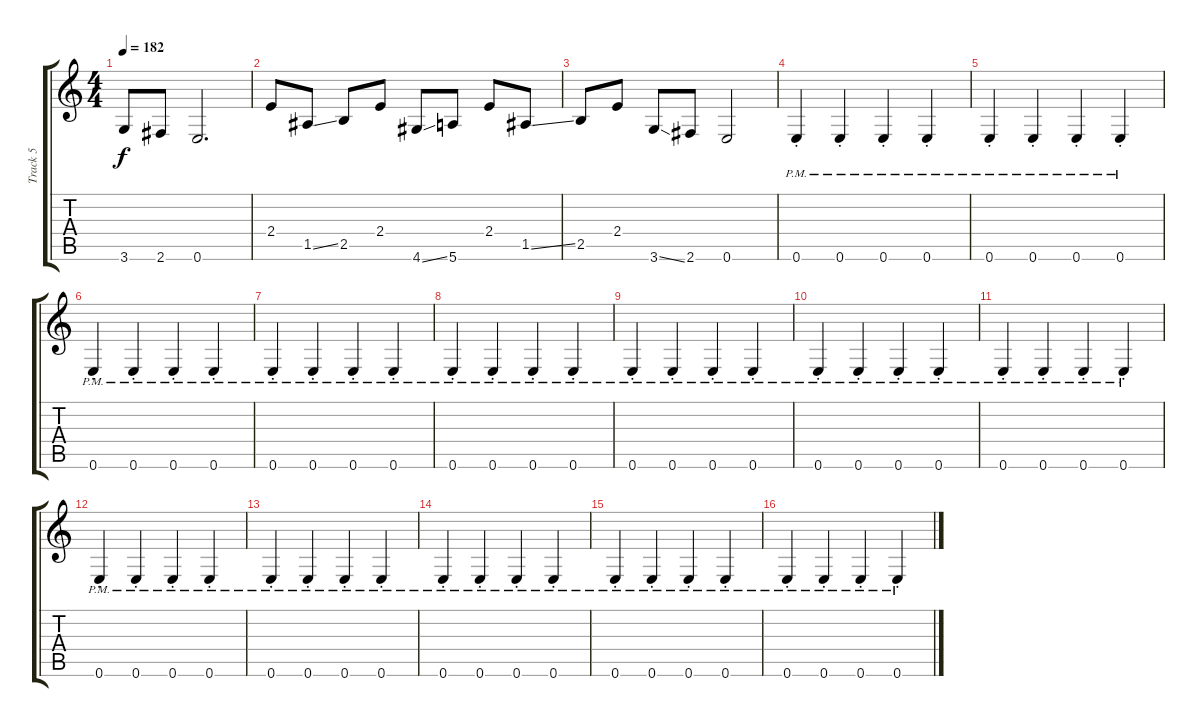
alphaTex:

\track ("Track 5" "Track 5") {instrument electricbasspick}
\staff {score tabs}
\tuning (E4 B3 G3 D3 A2 E2) {hide}
\ts (4 4)
\tempo 182
\clef g2
\ks c
3.6.8{dy f} 2.6.8 0.6.2{d} |
2.4.8 1.5{ss}.8 2.5.8 2.4.8 4.6{ss}.8 5.6.8 2.4.8 1.5{ss}.8 |
2.5.8 2.4.8 3.6{ss}.8 2.6.8 0.6.2 |
0.6{pm st}.4 0.6{pm st}.4 0.6{pm st}.4 0.6{pm st}.4 |
0.6{pm st}.4 0.6{pm st}.4 0.6{pm st}.4 0.6{pm st}.4 |
0.6{pm st}.4 0.6{pm st}.4 0.6{pm st}.4 0.6{pm st}.4 |
0.6{pm st}.4 0.6{pm st}.4 0.6{pm st}.4 0.6{pm st}.4 |
0.6{pm st}.4 0.6{pm st}.4 0.6{pm st}.4 0.6{pm st}.4 |
0.6{pm st}.4 0.6{pm st}.4 0.6{pm st}.4 0.6{pm st}.4 |
0.6{pm st}.4 0.6{pm st}.4 0.6{pm st}.4 0.6{pm st}.4 |
0.6{pm st}.4 0.6{pm st}.4 0.6{pm st}.4 0.6{pm st}.4 |
0.6{pm st}.4 0.6{pm st}.4 0.6{pm st}.4 0.6{pm st}.4 |
0.6{pm st}.4 0.6{pm st}.4 0.6{pm st}.4 0.6{pm st}.4 |
0.6{pm st}.4 0.6{pm st}.4 0.6{pm st}.4 0.6{pm st}.4 |
0.6{pm st}.4 0.6{pm st}.4 0.6{pm st}.4 0.6{pm st}.4 |
0.6{pm st}.4 0.6{pm st}.4 0.6{pm st}.4 0.6{pm st}.4
